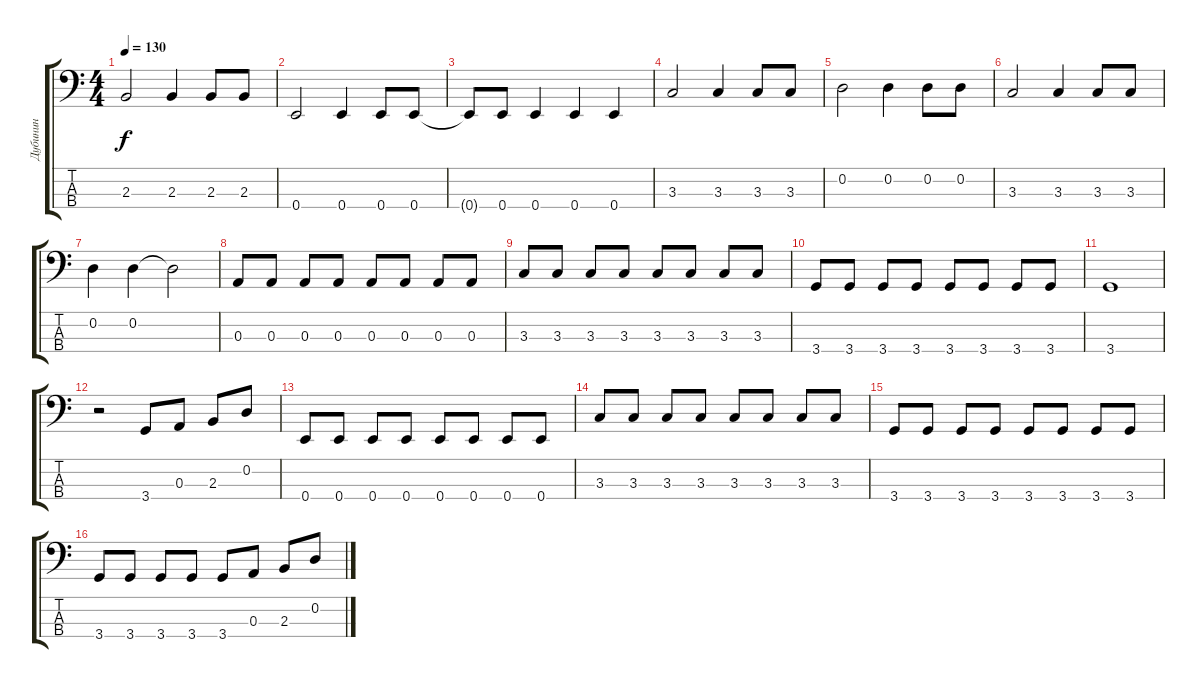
\track ("Дубинин" "Дубинин") {instrument electricbassfinger}
\staff {score tabs}
\tuning (G2 D2 A1 E1) {hide}
\ts (4 4)
\tempo 130
\clef f4
\ks c
2.3.2{dy f} 2.3.4 2.3.8 2.3.8 |
0.4.2 0.4.4 0.4.8 0.4.8 |
0.4{t}.8 0.4.8 0.4.4 0.4.4 0.4.4 |
3.3.2 3.3.4 3.3.8 3.3.8 |
0.2.2 0.2.4 0.2.8 0.2.8 |
3.3.2 3.3.4 3.3.8 3.3.8 |
0.2.4 0.2.4 0.2{t}.2 |
0.3.8 0.3.8 0.3.8 0.3.8 0.3.8 0.3.8 0.3.8 0.3.8 |
3.3.8 3.3.8 3.3.8 3.3.8 3.3.8 3.3.8 3.3.8 3.3.8 |
3.4.8 3.4.8 3.4.8 3.4.8 3.4.8 3.4.8 3.4.8 3.4.8 |
3.4.1 |
r.2 3.4.8 0.3.8 2.3.8 0.2.8 |
0.4.8 0.4.8 0.4.8 0.4.8 0.4.8 0.4.8 0.4.8 0.4.8 |
3.3.8 3.3.8 3.3.8 3.3.8 3.3.8 3.3.8 3.3.8 3.3.8 |
3.4.8 3.4.8 3.4.8 3.4.8 3.4.8 3.4.8 3.4.8 3.4.8 |
3.4.8 3.4.8 3.4.8 3.4.8 3.4.8 0.3.8 2.3.8 0.2.8
